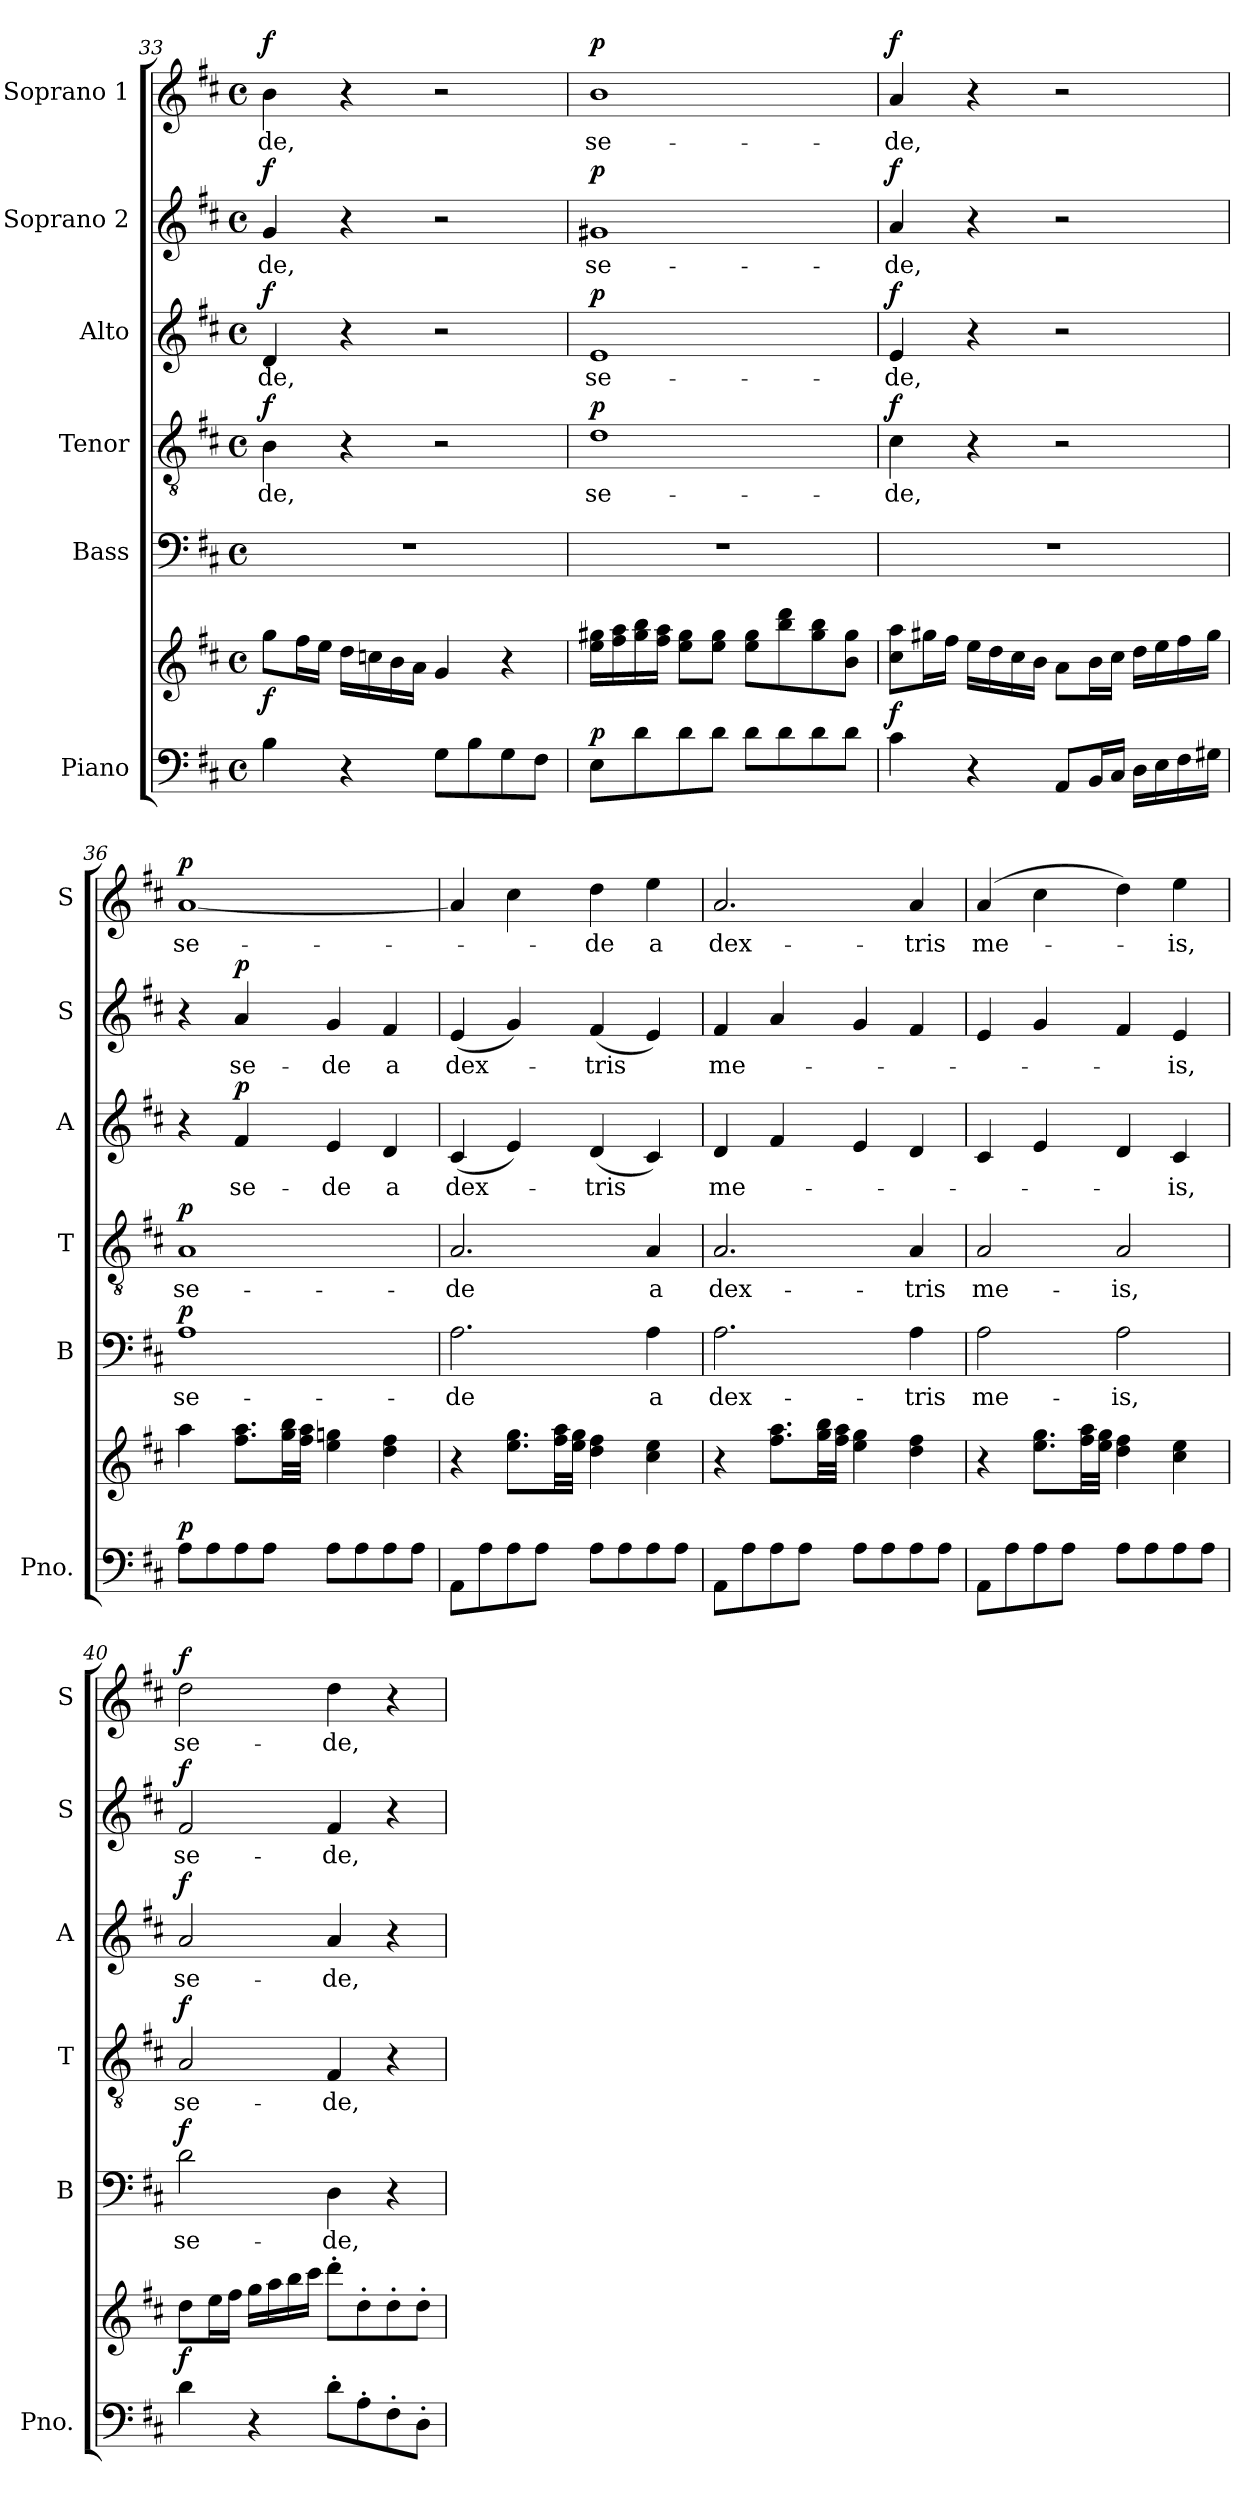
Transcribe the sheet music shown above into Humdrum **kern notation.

**kern	**kern	**dynam	**kern	**text	**dynam	**kern	**text	**dynam	**kern	**text	**dynam	**kern	**text	**dynam	**kern	**text	**dynam
*part6	*part6	*part6	*part5	*part5	*part5	*part4	*part4	*part4	*part3	*part3	*part3	*part2	*part2	*part2	*part1	*part1	*part1
*staff7	*staff6	*staff6/7	*staff5	*staff5	*staff5	*staff4	*staff4	*staff4	*staff3	*staff3	*staff3	*staff2	*staff2	*staff2	*staff1	*staff1	*staff1
*I"Piano	*	*	*I"Bass	*	*	*I"Tenor	*	*	*I"Alto	*	*	*I"Soprano 2	*	*	*I"Soprano 1	*	*
*I'Pno.	*	*	*I'B	*	*	*I'T	*	*	*I'A	*	*	*I'S	*	*	*I'S	*	*
*clefF4	*clefG2	*	*clefF4	*	*	*clefGv2	*	*	*clefG2	*	*	*clefG2	*	*	*clefG2	*	*
*k[f#c#]	*k[f#c#]	*	*k[f#c#]	*	*	*k[f#c#]	*	*	*k[f#c#]	*	*	*k[f#c#]	*	*	*k[f#c#]	*	*
*D:	*D:	*	*D:	*	*	*D:	*	*	*D:	*	*	*D:	*	*	*D:	*	*
*M4/4	*M4/4	*	*M4/4	*	*	*M4/4	*	*	*M4/4	*	*	*M4/4	*	*	*M4/4	*	*
*met(c)	*met(c)	*	*met(c)	*	*	*met(c)	*	*	*met(c)	*	*	*met(c)	*	*	*met(c)	*	*
=33	=33	=33	=33	=33	=33	=33	=33	=33	=33	=33	=33	=33	=33	=33	=33	=33	=33
!	!	!LO:DY:b	!	!	!	!	!LO:LY:b	!LO:DY:a	!	!LO:LY:b	!LO:DY:a	!	!LO:LY:b	!LO:DY:a	!	!LO:LY:b	!LO:DY:a
4B\	8gg\L	f	1r	.	.	4B\	-de,	f	4d/	-de,	f	4g/	-de,	f	4b\	-de,	f
.	16ff#\L	.	.	.	.	.	.	.	.	.	.	.	.	.	.	.	.
.	16ee\JJ	.	.	.	.	.	.	.	.	.	.	.	.	.	.	.	.
4r	16dd\LL	.	.	.	.	4r	.	.	4r	.	.	4r	.	.	4r	.	.
.	16ccn\	.	.	.	.	.	.	.	.	.	.	.	.	.	.	.	.
.	16b\	.	.	.	.	.	.	.	.	.	.	.	.	.	.	.	.
.	16a\JJ	.	.	.	.	.	.	.	.	.	.	.	.	.	.	.	.
8G\L	4g/	.	.	.	.	2r	.	.	2r	.	.	2r	.	.	2r	.	.
8B\	.	.	.	.	.	.	.	.	.	.	.	.	.	.	.	.	.
8G\	4r	.	.	.	.	.	.	.	.	.	.	.	.	.	.	.	.
8F#\J	.	.	.	.	.	.	.	.	.	.	.	.	.	.	.	.	.
=34	=34	=34	=34	=34	=34	=34	=34	=34	=34	=34	=34	=34	=34	=34	=34	=34	=34
!	!	!LO:DY:a=2	!	!	!	!	!LO:LY:b	!LO:DY:a	!	!LO:LY:b	!LO:DY:a	!	!LO:LY:b	!LO:DY:a	!	!LO:LY:b	!LO:DY:a
8E\L	16ee\ 16gg#X\LL	p	1r	.	.	1d	se-	p	1e	se-	p	1g#X	se-	p	1b	se-	p
.	16ff#\ 16aa\	.	.	.	.	.	.	.	.	.	.	.	.	.	.	.	.
8d\	16gg#\ 16bb\	.	.	.	.	.	.	.	.	.	.	.	.	.	.	.	.
.	16ff#\ 16aa\JJ	.	.	.	.	.	.	.	.	.	.	.	.	.	.	.	.
8d\	8ee\ 8gg#\L	.	.	.	.	.	.	.	.	.	.	.	.	.	.	.	.
8d\J	8ee\ 8gg#\J	.	.	.	.	.	.	.	.	.	.	.	.	.	.	.	.
8d\L	8ee\ 8gg#\L	.	.	.	.	.	.	.	.	.	.	.	.	.	.	.	.
8d\	8bb\ 8ddd\	.	.	.	.	.	.	.	.	.	.	.	.	.	.	.	.
8d\	8gg#\ 8bb\	.	.	.	.	.	.	.	.	.	.	.	.	.	.	.	.
8d\J	8b\ 8gg#\J	.	.	.	.	.	.	.	.	.	.	.	.	.	.	.	.
!!LO:LB:g=z
=35	=35	=35	=35	=35	=35	=35	=35	=35	=35	=35	=35	=35	=35	=35	=35	=35	=35
!	!	!LO:DY:a=2	!	!	!	!	!LO:LY:b	!LO:DY:a	!	!LO:LY:b	!LO:DY:a	!	!LO:LY:b	!LO:DY:a	!	!LO:LY:b	!LO:DY:a
4c#i\	8cc#\ 8aa\L	f	1r	.	.	4c#i\	-de,	f	4e/	-de,	f	4a/	-de,	f	4a/	-de,	f
.	16gg#X\L	.	.	.	.	.	.	.	.	.	.	.	.	.	.	.	.
.	16ff#\JJ	.	.	.	.	.	.	.	.	.	.	.	.	.	.	.	.
4r	16ee\LL	.	.	.	.	4r	.	.	4r	.	.	4r	.	.	4r	.	.
.	16dd\	.	.	.	.	.	.	.	.	.	.	.	.	.	.	.	.
.	16cc#\	.	.	.	.	.	.	.	.	.	.	.	.	.	.	.	.
.	16b\JJ	.	.	.	.	.	.	.	.	.	.	.	.	.	.	.	.
8AA/L	8a\L	.	.	.	.	2r	.	.	2r	.	.	2r	.	.	2r	.	.
16BB/L	16b\L	.	.	.	.	.	.	.	.	.	.	.	.	.	.	.	.
16C#/JJ	16cc#\JJ	.	.	.	.	.	.	.	.	.	.	.	.	.	.	.	.
16D\LL	16dd\LL	.	.	.	.	.	.	.	.	.	.	.	.	.	.	.	.
16E\	16ee\	.	.	.	.	.	.	.	.	.	.	.	.	.	.	.	.
16F#\	16ff#\	.	.	.	.	.	.	.	.	.	.	.	.	.	.	.	.
16G#X\JJ	16gg#\JJ	.	.	.	.	.	.	.	.	.	.	.	.	.	.	.	.
=36	=36	=36	=36	=36	=36	=36	=36	=36	=36	=36	=36	=36	=36	=36	=36	=36	=36
!	!	!LO:DY:a=2	!	!LO:LY:b	!LO:DY:a	!	!LO:LY:b	!LO:DY:a	!	!	!	!	!	!	!	!LO:LY:b	!LO:DY:a
8A\L	4aa\	p	1A	se-	p	1A	se-	p	4r	.	.	4r	.	.	[1a	se-	p
8A\	.	.	.	.	.	.	.	.	.	.	.	.	.	.	.	.	.
!	!	!	!	!	!	!	!	!	!	!LO:LY:b	!LO:DY:a	!	!LO:LY:b	!LO:DY:a	!	!	!
8A\	8.ff#\ 8.aa\L	.	.	.	.	.	.	.	4f#/	se-	p	4a/	se-	p	.	.	.
8A\J	.	.	.	.	.	.	.	.	.	.	.	.	.	.	.	.	.
.	32gg\ 32bb\LL	.	.	.	.	.	.	.	.	.	.	.	.	.	.	.	.
.	32ff#\ 32aa\JJJ	.	.	.	.	.	.	.	.	.	.	.	.	.	.	.	.
!	!	!	!	!	!	!	!	!	!	!LO:LY:b	!	!	!LO:LY:b	!	!	!	!
8A\L	4ee\ 4ggn\	.	.	.	.	.	.	.	4e/	-de	.	4g/	-de	.	.	.	.
8A\	.	.	.	.	.	.	.	.	.	.	.	.	.	.	.	.	.
!	!	!	!	!	!	!	!	!	!	!LO:LY:b	!	!	!LO:LY:b	!	!	!	!
8A\	4dd\ 4ff#\	.	.	.	.	.	.	.	4d/	a	.	4f#/	a	.	.	.	.
8A\J	.	.	.	.	.	.	.	.	.	.	.	.	.	.	.	.	.
=37	=37	=37	=37	=37	=37	=37	=37	=37	=37	=37	=37	=37	=37	=37	=37	=37	=37
!	!	!	!	!LO:LY:b	!	!	!LO:LY:b	!	!	!LO:LY:b	!	!	!LO:LY:b	!	!	!	!
8AA\L	4r	.	2.A\	-de	.	2.A/	-de	.	(<4c#/	dex-	.	(<4e/	dex-	.	4a/]	.	.
8A\	.	.	.	.	.	.	.	.	.	.	.	.	.	.	.	.	.
8A\	8.ee\ 8.gg\L	.	.	.	.	.	.	.	4e/)	.	.	4g/)	.	.	4cc#\	.	.
8A\J	.	.	.	.	.	.	.	.	.	.	.	.	.	.	.	.	.
.	32ff#\ 32aa\LL	.	.	.	.	.	.	.	.	.	.	.	.	.	.	.	.
.	32ee\ 32gg\JJJ	.	.	.	.	.	.	.	.	.	.	.	.	.	.	.	.
!	!	!	!	!	!	!	!	!	!	!LO:LY:b	!	!	!LO:LY:b	!	!	!LO:LY:b	!
8A\L	4dd\ 4ff#\	.	.	.	.	.	.	.	(<4d/	-tris	.	(<4f#/	-tris	.	4dd\	-de	.
8A\	.	.	.	.	.	.	.	.	.	.	.	.	.	.	.	.	.
!	!	!	!	!LO:LY:b	!	!	!LO:LY:b	!	!	!	!	!	!	!	!	!LO:LY:b	!
8A\	4cc#\ 4ee\	.	4A\	a	.	4A/	a	.	4c#/)	.	.	4e/)	.	.	4ee\	a	.
8A\J	.	.	.	.	.	.	.	.	.	.	.	.	.	.	.	.	.
!!LO:PB:g=z
=38	=38	=38	=38	=38	=38	=38	=38	=38	=38	=38	=38	=38	=38	=38	=38	=38	=38
!	!	!	!	!LO:LY:b	!	!	!LO:LY:b	!	!	!LO:LY:b	!	!	!LO:LY:b	!	!	!LO:LY:b	!
8AA\L	4r	.	2.A\	dex-	.	2.A/	dex-	.	4d/	me-	.	4f#/	me-	.	2.a/	dex-	.
8A\	.	.	.	.	.	.	.	.	.	.	.	.	.	.	.	.	.
8A\	8.ff#\ 8.aa\L	.	.	.	.	.	.	.	4f#/	.	.	4a/	.	.	.	.	.
8A\J	.	.	.	.	.	.	.	.	.	.	.	.	.	.	.	.	.
.	32gg\ 32bb\LL	.	.	.	.	.	.	.	.	.	.	.	.	.	.	.	.
.	32ff#\ 32aa\JJJ	.	.	.	.	.	.	.	.	.	.	.	.	.	.	.	.
8A\L	4ee\ 4gg\	.	.	.	.	.	.	.	4e/	.	.	4g/	.	.	.	.	.
8A\	.	.	.	.	.	.	.	.	.	.	.	.	.	.	.	.	.
!	!	!	!	!LO:LY:b	!	!	!LO:LY:b	!	!	!	!	!	!	!	!	!LO:LY:b	!
8A\	4dd\ 4ff#\	.	4A\	-tris	.	4A/	-tris	.	4d/	.	.	4f#/	.	.	4a/	-tris	.
8A\J	.	.	.	.	.	.	.	.	.	.	.	.	.	.	.	.	.
=39	=39	=39	=39	=39	=39	=39	=39	=39	=39	=39	=39	=39	=39	=39	=39	=39	=39
!	!	!	!	!LO:LY:b	!	!	!LO:LY:b	!	!	!	!	!	!	!	!	!LO:LY:b	!
8AA\L	4r	.	2A\	me-	.	2A/	me-	.	4c#/	.	.	4e/	.	.	(4a/	me-	.
8A\	.	.	.	.	.	.	.	.	.	.	.	.	.	.	.	.	.
8A\	8.ee\ 8.gg\L	.	.	.	.	.	.	.	4e/	.	.	4g/	.	.	4cc#\	.	.
8A\J	.	.	.	.	.	.	.	.	.	.	.	.	.	.	.	.	.
.	32ff#\ 32aa\LL	.	.	.	.	.	.	.	.	.	.	.	.	.	.	.	.
.	32ee\ 32gg\JJJ	.	.	.	.	.	.	.	.	.	.	.	.	.	.	.	.
!	!	!	!	!LO:LY:b	!	!	!LO:LY:b	!	!	!	!	!	!	!	!	!	!
8A\L	4dd\ 4ff#\	.	2A\	-is,	.	2A/	-is,	.	4d/	.	.	4f#/	.	.	4dd\)	.	.
8A\	.	.	.	.	.	.	.	.	.	.	.	.	.	.	.	.	.
!	!	!	!	!	!	!	!	!	!	!LO:LY:b	!	!	!LO:LY:b	!	!	!LO:LY:b	!
8A\	4cc#\ 4ee\	.	.	.	.	.	.	.	4c#/	-is,	.	4e/	-is,	.	4ee\	-is,	.
8A\J	.	.	.	.	.	.	.	.	.	.	.	.	.	.	.	.	.
=40	=40	=40	=40	=40	=40	=40	=40	=40	=40	=40	=40	=40	=40	=40	=40	=40	=40
!	!	!LO:DY:b	!	!LO:LY:b	!LO:DY:a	!	!LO:LY:b	!LO:DY:a	!	!LO:LY:b	!LO:DY:a	!	!LO:LY:b	!LO:DY:a	!	!LO:LY:b	!LO:DY:a
4d\	8dd\L	f	2d\	se-	f	2A/	se-	f	2a/	se-	f	2f#/	se-	f	2dd\	se-	f
.	16ee\L	.	.	.	.	.	.	.	.	.	.	.	.	.	.	.	.
.	16ff#\JJ	.	.	.	.	.	.	.	.	.	.	.	.	.	.	.	.
4r	16gg\LL	.	.	.	.	.	.	.	.	.	.	.	.	.	.	.	.
.	16aa\	.	.	.	.	.	.	.	.	.	.	.	.	.	.	.	.
.	16bb\	.	.	.	.	.	.	.	.	.	.	.	.	.	.	.	.
.	16ccc#\JJ	.	.	.	.	.	.	.	.	.	.	.	.	.	.	.	.
!	!	!	!	!LO:LY:b	!	!	!LO:LY:b	!	!	!LO:LY:b	!	!	!LO:LY:b	!	!	!LO:LY:b	!
8d'>\L	8ddd'>\L	.	4D\	-de,	.	4F#/	-de,	.	4a/	-de,	.	4f#/	-de,	.	4dd\	-de,	.
8A'>\	8dd'>\	.	.	.	.	.	.	.	.	.	.	.	.	.	.	.	.
8F#'>\	8dd'>\	.	4r	.	.	4r	.	.	4r	.	.	4r	.	.	4r	.	.
8D'>\J	8dd'>\J	.	.	.	.	.	.	.	.	.	.	.	.	.	.	.	.
=	=	=	=	=	=	=	=	=	=	=	=	=	=	=	=	=	=
*-	*-	*-	*-	*-	*-	*-	*-	*-	*-	*-	*-	*-	*-	*-	*-	*-	*-
